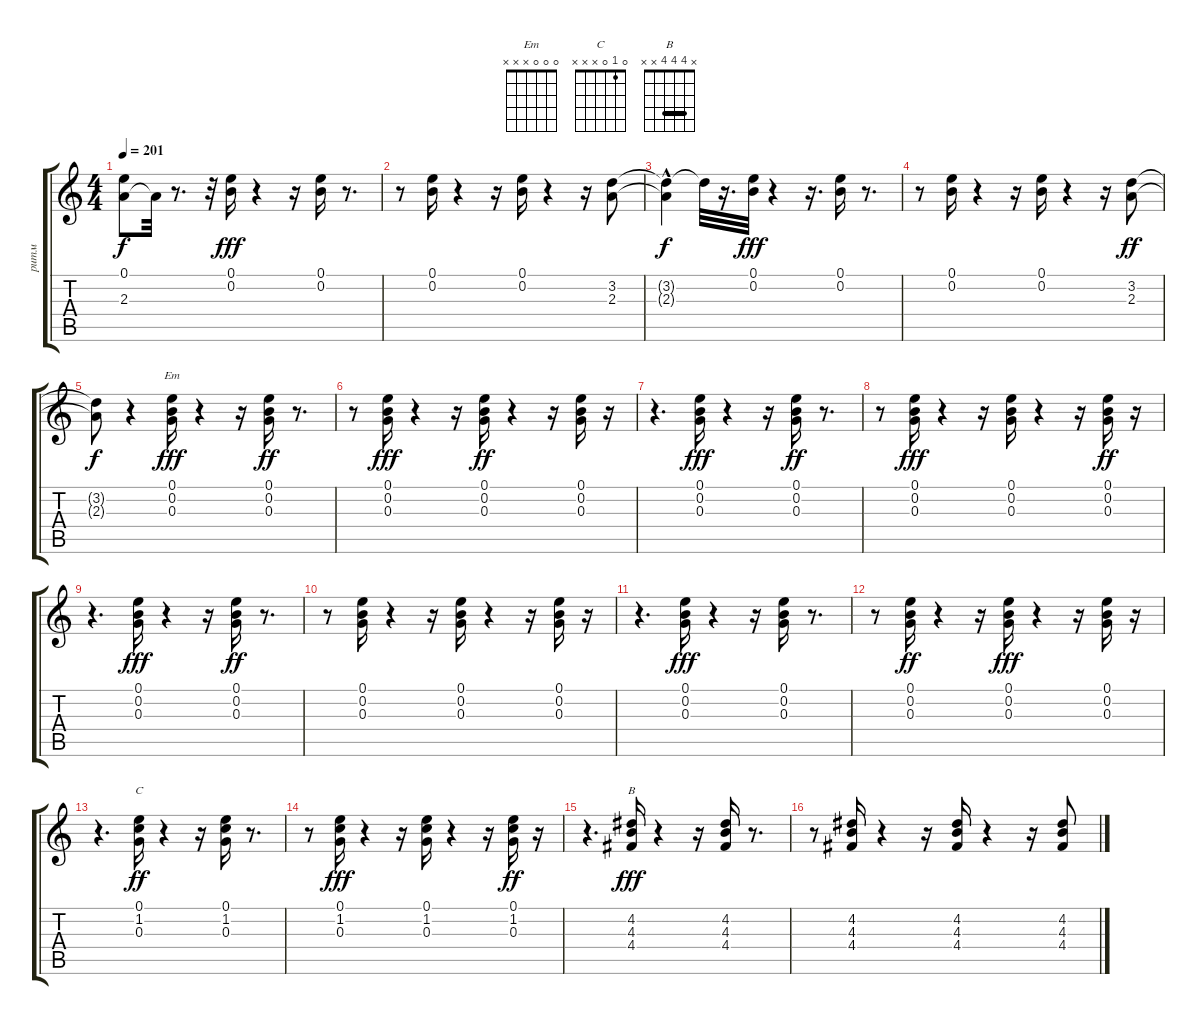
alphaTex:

\track ("ритм" "ритм") {instrument acousticguitarsteel}
\staff {score tabs}
\tuning (E4 B3 G3 D3 A2 E2) {hide}
\chord ("Em" 0 0 0 x x x)
\chord ("C" 0 1 0 x x x)
\chord ("B" x 4 4 4 x x) {barre 4}
\ts (4 4)
\tempo 201
\clef g2
\ks c
(0.1{t} 2.3{t}).8{dy f} 2.3{t}.32 r.8{d} r.32 (0.1 0.2).16{dy fff} r.4 r.16 (0.1 0.2).16 r.8{d} |
r.8 (0.1 0.2).16 r.4 r.16 (0.1 0.2).16 r.4 r.16 (3.2 2.3).8 |
(3.2{t} 2.3{hac t}).4{dy f} 3.2{t}.32 r.16{d} (0.1 0.2).32{dy fff} r.4 r.16{d} (0.1 0.2).16 r.8{d} |
r.8 (0.1 0.2).16 r.4 r.16 (0.1 0.2).16 r.4 r.16 (3.2 2.3).8{dy ff} |
(3.2{t} 2.3{t}).8{dy f} r.4 (0.1 0.2 0.3).16{ch "Em" dy fff} r.4 r.16 (0.1 0.2 0.3).16{dy ff} r.8{d} |
r.8 (0.1 0.2 0.3).16{dy fff} r.4 r.16 (0.1 0.2 0.3).16{dy ff} r.4 r.16 (0.1 0.2 0.3).16 r.16 |
r.4{d} (0.1 0.2 0.3).16{dy fff} r.4 r.16 (0.1 0.2 0.3).16{dy ff} r.8{d} |
r.8 (0.1 0.2 0.3).16{dy fff} r.4 r.16 (0.1 0.2 0.3).16 r.4 r.16 (0.1 0.2 0.3).16{dy ff} r.16 |
r.4{d} (0.1 0.2 0.3).16{dy fff} r.4 r.16 (0.1 0.2 0.3).16{dy ff} r.8{d} |
r.8 (0.1 0.2 0.3).16 r.4 r.16 (0.1 0.2 0.3).16 r.4 r.16 (0.1 0.2 0.3).16 r.16 |
r.4{d} (0.1 0.2 0.3).16{dy fff} r.4 r.16 (0.1 0.2 0.3).16 r.8{d} |
r.8 (0.1 0.2 0.3).16{dy ff} r.4 r.16 (0.1 0.2 0.3).16{dy fff} r.4 r.16 (0.1 0.2 0.3).16 r.16 |
r.4{d} (0.1 1.2 0.3).16{ch "C" dy ff} r.4 r.16 (0.1 1.2 0.3).16 r.8{d} |
r.8 (0.1 1.2 0.3).16{dy fff} r.4 r.16 (0.1 1.2 0.3).16 r.4 r.16 (0.1 1.2 0.3).16{dy ff} r.16 |
r.4{d} (4.2 4.3 4.4).16{ch "B" dy fff} r.4 r.16 (4.2 4.3 4.4).16 r.8{d} |
r.8 (4.2 4.3 4.4).16 r.4 r.16 (4.2 4.3 4.4).16 r.4 r.16 (4.2 4.3 4.4).8
